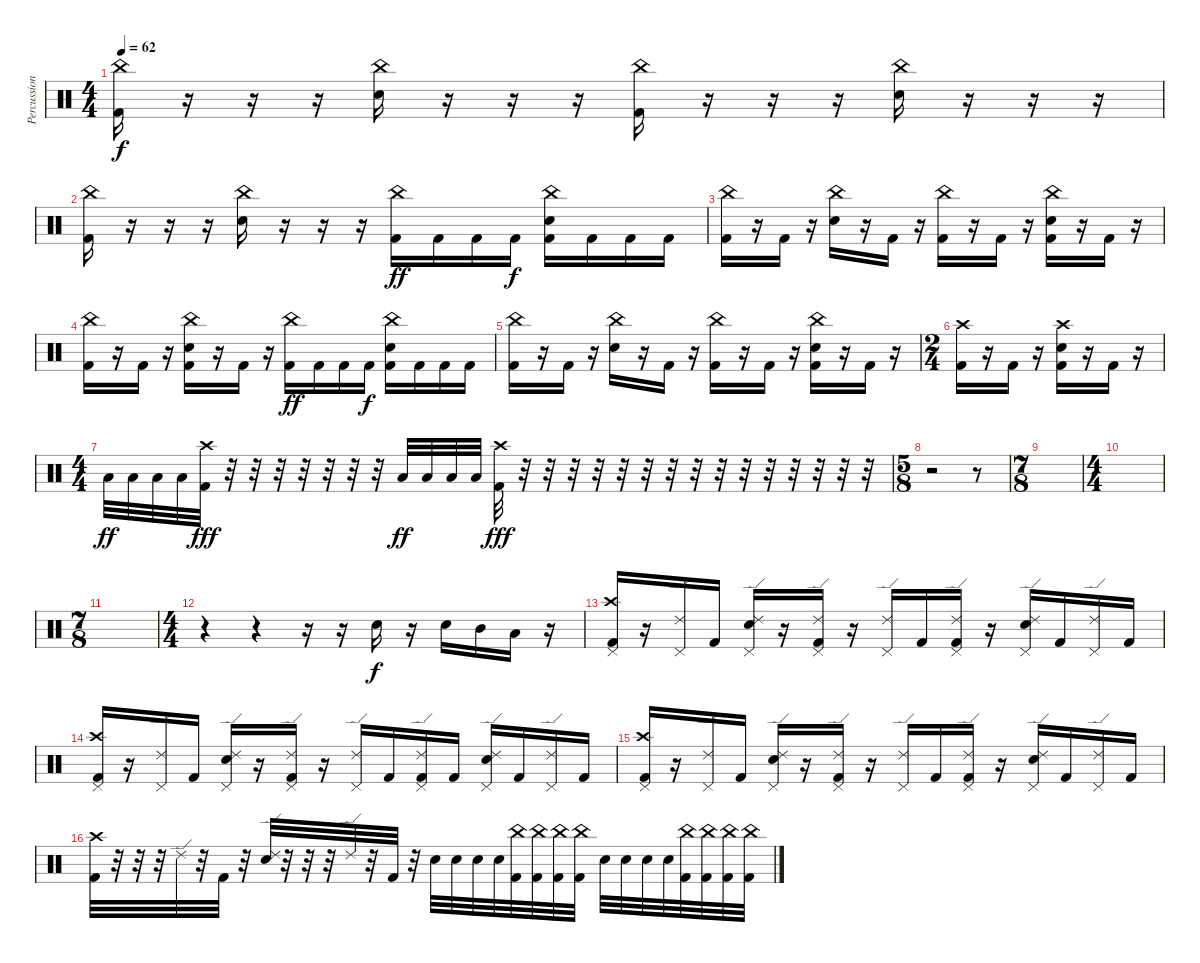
\track ("Percussion" "Percussion") {instrument percussion}
\staff {score}
\articulation defaults
\ts (4 4)
\tempo 62
\clef neutral
\ks c
("China (hit)" "Kick (hit) 2").16{dy f} r.16 r.16 r.16 ("China (hit)" "Snare (hit) 2").16 r.16 r.16 r.16 ("China (hit)" "Kick (hit) 2").16 r.16 r.16 r.16 ("China (hit)" "Snare (hit) 2").16 r.16 r.16 r.16 |
("China (hit)" "Kick (hit) 2").16 r.16 r.16 r.16 ("China (hit)" "Snare (hit) 2").16 r.16 r.16 r.16 ("China (hit)" "Kick (hit) 2").16{dy ff} "Kick (hit) 2".16 "Kick (hit) 2".16 "Kick (hit) 2".16{dy f} ("China (hit)" "Snare (hit) 2" "Kick (hit) 2").16 "Kick (hit) 2".16 "Kick (hit) 2".16 "Kick (hit) 2".16 |
("China (hit)" "Kick (hit) 2").16 r.16 "Kick (hit) 2".16 r.16 ("China (hit)" "Snare (hit) 2").16 r.16 "Kick (hit) 2".16 r.16 ("China (hit)" "Kick (hit) 2").16 r.16 "Kick (hit) 2".16 r.16 ("China (hit)" "Snare (hit) 2" "Kick (hit) 2").16 r.16 "Kick (hit) 2".16 r.16 |
("China (hit)" "Kick (hit) 2").16 r.16 "Kick (hit) 2".16 r.16 ("China (hit)" "Snare (hit) 2" "Kick (hit) 2").16 r.16 "Kick (hit) 2".16 r.16 ("China (hit)" "Kick (hit) 2").16{dy ff} "Kick (hit) 2".16 "Kick (hit) 2".16 "Kick (hit) 2".16{dy f} ("China (hit)" "Snare (hit) 2" "Kick (hit) 2").16 "Kick (hit) 2".16 "Kick (hit) 2".16 "Kick (hit) 2".16 |
("China (hit)" "Kick (hit) 2").16 r.16 "Kick (hit) 2".16 r.16 ("China (hit)" "Snare (hit) 2").16 r.16 "Kick (hit) 2".16 r.16 ("China (hit)" "Kick (hit) 2").16 r.16 "Kick (hit) 2".16 r.16 ("China (hit)" "Snare (hit) 2" "Kick (hit) 2").16 r.16 "Kick (hit) 2".16 r.16 |
\ts (2 4)
("Crash high (hit)" "Kick (hit) 2").16 r.16 "Kick (hit) 2".16 r.16 ("Crash high (hit)" "Snare (hit) 2" "Kick (hit) 2").16 r.16 "Kick (hit) 2".16 r.16 |
\ts (4 4)
"Low Floor Tom (hit)".32{dy ff} "Low Floor Tom (hit)".32 "Low Floor Tom (hit)".32 "Low Floor Tom (hit)".32 ("Crash high (hit)" "Kick (hit) 2").32{dy fff} r.32 r.32 r.32 r.32 r.32 r.32 r.32 "Low Floor Tom (hit)".32{dy ff} "Low Floor Tom (hit)".32 "Low Floor Tom (hit)".32 "Low Floor Tom (hit)".32 ("Crash high (hit)" "Kick (hit) 2").32{dy fff} r.32 r.32 r.32 r.32 r.32 r.32 r.32 r.32 r.32 r.32 r.32 r.32 r.32 r.32 r.32 |
\ts (5 8)
r.2 r.8 |
\ts (7 8)
|
\ts (4 4)
|
\ts (7 8)
|
\ts (4 4)
r.4 r.4 r.16 r.16 "Snare (hit) 2".16{dy f} r.16 "Snare (hit) 2".16 "Mid Tom (hit)".16 "Low Tom (hit)".16 r.16 |
("Crash high (hit)" "Pedal Hi-Hat (hit)" "Kick (hit) 2").16 r.16 ("Pedal Hi-Hat (hit)" "Ride (edge) 2").16 "Kick (hit) 2".16 ("Pedal Hi-Hat (hit)" "Ride (edge) 2" "Snare (hit) 2").16 r.16 ("Pedal Hi-Hat (hit)" "Ride (edge) 2" "Kick (hit) 2").16 r.16 ("Ride (edge) 2" "Pedal Hi-Hat (hit)").16 "Kick (hit) 2".16 ("Kick (hit) 2" "Ride (edge) 2" "Pedal Hi-Hat (hit)").16 r.16 ("Pedal Hi-Hat (hit)" "Ride (edge) 2" "Snare (hit) 2").16 "Kick (hit) 2".16 ("Pedal Hi-Hat (hit)" "Ride (edge) 2").16 "Kick (hit) 2".16 |
("Crash high (hit)" "Pedal Hi-Hat (hit)" "Kick (hit) 2").16 r.16 ("Pedal Hi-Hat (hit)" "Ride (edge) 2").16 "Kick (hit) 2".16 ("Pedal Hi-Hat (hit)" "Ride (edge) 2" "Snare (hit) 2").16 r.16 ("Pedal Hi-Hat (hit)" "Ride (edge) 2" "Kick (hit) 2").16 r.16 ("Ride (edge) 2" "Pedal Hi-Hat (hit)").16 "Kick (hit) 2".16 ("Kick (hit) 2" "Ride (edge) 2" "Pedal Hi-Hat (hit)").16 "Kick (hit) 2".16 ("Pedal Hi-Hat (hit)" "Ride (edge) 2" "Snare (hit) 2").16 "Kick (hit) 2".16 ("Pedal Hi-Hat (hit)" "Ride (edge) 2").16 "Kick (hit) 2".16 |
("Crash high (hit)" "Pedal Hi-Hat (hit)" "Kick (hit) 2").16 r.16 ("Pedal Hi-Hat (hit)" "Ride (edge) 2").16 "Kick (hit) 2".16 ("Pedal Hi-Hat (hit)" "Ride (edge) 2" "Snare (hit) 2").16 r.16 ("Pedal Hi-Hat (hit)" "Ride (edge) 2" "Kick (hit) 2").16 r.16 ("Ride (edge) 2" "Pedal Hi-Hat (hit)").16 "Kick (hit) 2".16 ("Kick (hit) 2" "Ride (edge) 2" "Pedal Hi-Hat (hit)").16 r.16 ("Pedal Hi-Hat (hit)" "Ride (edge) 2" "Snare (hit) 2").16 "Kick (hit) 2".16 ("Pedal Hi-Hat (hit)" "Ride (edge) 2").16 "Kick (hit) 2".16 |
("Crash high (hit)" "Kick (hit) 2").32 r.32 r.32 r.32 "Ride (edge) 2".32 r.32 "Kick (hit) 2".32 r.32 ("Ride (edge) 2" "Snare (hit) 2").32 r.32 r.32 r.32 "Ride (edge) 2".32 r.32 "Kick (hit) 2".32 r.32 "Snare (hit) 2".32 "Snare (hit) 2".32 "Snare (hit) 2".32 "Snare (hit) 2".32 ("China (hit)" "Kick (hit) 2").32 ("China (hit)" "Kick (hit) 2").32 ("China (hit)" "Kick (hit) 2").32 ("China (hit)" "Kick (hit) 2").32 "Snare (hit) 2".32 "Snare (hit) 2".32 "Snare (hit) 2".32 "Snare (hit) 2".32 ("China (hit)" "Kick (hit) 2").32 ("China (hit)" "Kick (hit) 2").32 ("China (hit)" "Kick (hit) 2").32 ("China (hit)" "Kick (hit) 2").32
